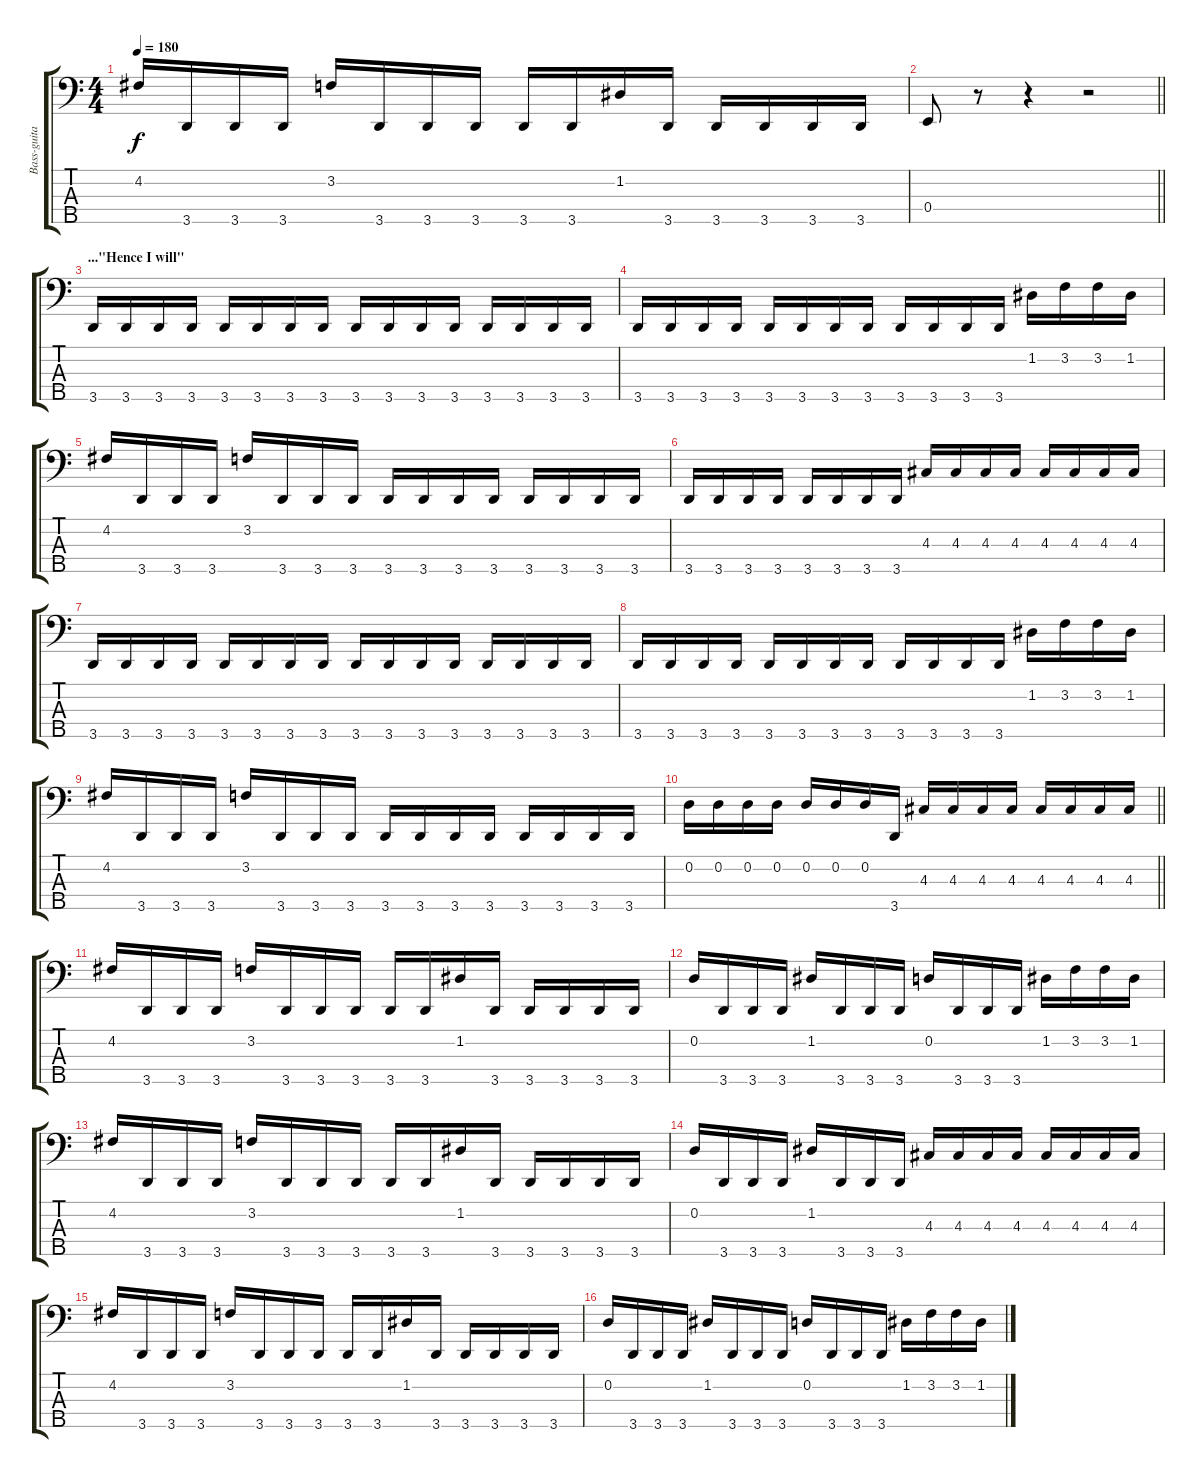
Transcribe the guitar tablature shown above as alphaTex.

\track ("Bass-guitar - Vortex" "Bass-guita") {instrument electricbasspick}
\staff {score tabs}
\tuning (G2 D2 A1 E1 B0) {hide}
\ts (4 4)
\tempo 180
\clef f4
\ks c
4.2.16{dy f} 3.5.16 3.5.16 3.5.16 3.2.16 3.5.16 3.5.16 3.5.16 3.5.16 3.5.16 1.2.16 3.5.16 3.5.16 3.5.16 3.5.16 3.5.16 |
\barLineRight lightlight
0.4.8 r.8 r.4 r.2 |
\section ("" "...\"Hence I will\"")
3.5.16 3.5.16 3.5.16 3.5.16 3.5.16 3.5.16 3.5.16 3.5.16 3.5.16 3.5.16 3.5.16 3.5.16 3.5.16 3.5.16 3.5.16 3.5.16 |
3.5.16 3.5.16 3.5.16 3.5.16 3.5.16 3.5.16 3.5.16 3.5.16 3.5.16 3.5.16 3.5.16 3.5.16 1.2.16 3.2.16 3.2.16 1.2.16 |
4.2.16 3.5.16 3.5.16 3.5.16 3.2.16 3.5.16 3.5.16 3.5.16 3.5.16 3.5.16 3.5.16 3.5.16 3.5.16 3.5.16 3.5.16 3.5.16 |
3.5.16 3.5.16 3.5.16 3.5.16 3.5.16 3.5.16 3.5.16 3.5.16 4.3.16 4.3.16 4.3.16 4.3.16 4.3.16 4.3.16 4.3.16 4.3.16 |
3.5.16 3.5.16 3.5.16 3.5.16 3.5.16 3.5.16 3.5.16 3.5.16 3.5.16 3.5.16 3.5.16 3.5.16 3.5.16 3.5.16 3.5.16 3.5.16 |
3.5.16 3.5.16 3.5.16 3.5.16 3.5.16 3.5.16 3.5.16 3.5.16 3.5.16 3.5.16 3.5.16 3.5.16 1.2.16 3.2.16 3.2.16 1.2.16 |
4.2.16 3.5.16 3.5.16 3.5.16 3.2.16 3.5.16 3.5.16 3.5.16 3.5.16 3.5.16 3.5.16 3.5.16 3.5.16 3.5.16 3.5.16 3.5.16 |
\barLineRight lightlight
0.2.16 0.2.16 0.2.16 0.2.16 0.2.16 0.2.16 0.2.16 3.5.16 4.3.16 4.3.16 4.3.16 4.3.16 4.3.16 4.3.16 4.3.16 4.3.16 |
\section ("" "")
4.2.16 3.5.16 3.5.16 3.5.16 3.2.16 3.5.16 3.5.16 3.5.16 3.5.16 3.5.16 1.2.16 3.5.16 3.5.16 3.5.16 3.5.16 3.5.16 |
0.2.16 3.5.16 3.5.16 3.5.16 1.2.16 3.5.16 3.5.16 3.5.16 0.2.16 3.5.16 3.5.16 3.5.16 1.2.16 3.2.16 3.2.16 1.2.16 |
4.2.16 3.5.16 3.5.16 3.5.16 3.2.16 3.5.16 3.5.16 3.5.16 3.5.16 3.5.16 1.2.16 3.5.16 3.5.16 3.5.16 3.5.16 3.5.16 |
0.2.16 3.5.16 3.5.16 3.5.16 1.2.16 3.5.16 3.5.16 3.5.16 4.3.16 4.3.16 4.3.16 4.3.16 4.3.16 4.3.16 4.3.16 4.3.16 |
4.2.16 3.5.16 3.5.16 3.5.16 3.2.16 3.5.16 3.5.16 3.5.16 3.5.16 3.5.16 1.2.16 3.5.16 3.5.16 3.5.16 3.5.16 3.5.16 |
0.2.16 3.5.16 3.5.16 3.5.16 1.2.16 3.5.16 3.5.16 3.5.16 0.2.16 3.5.16 3.5.16 3.5.16 1.2.16 3.2.16 3.2.16 1.2.16
